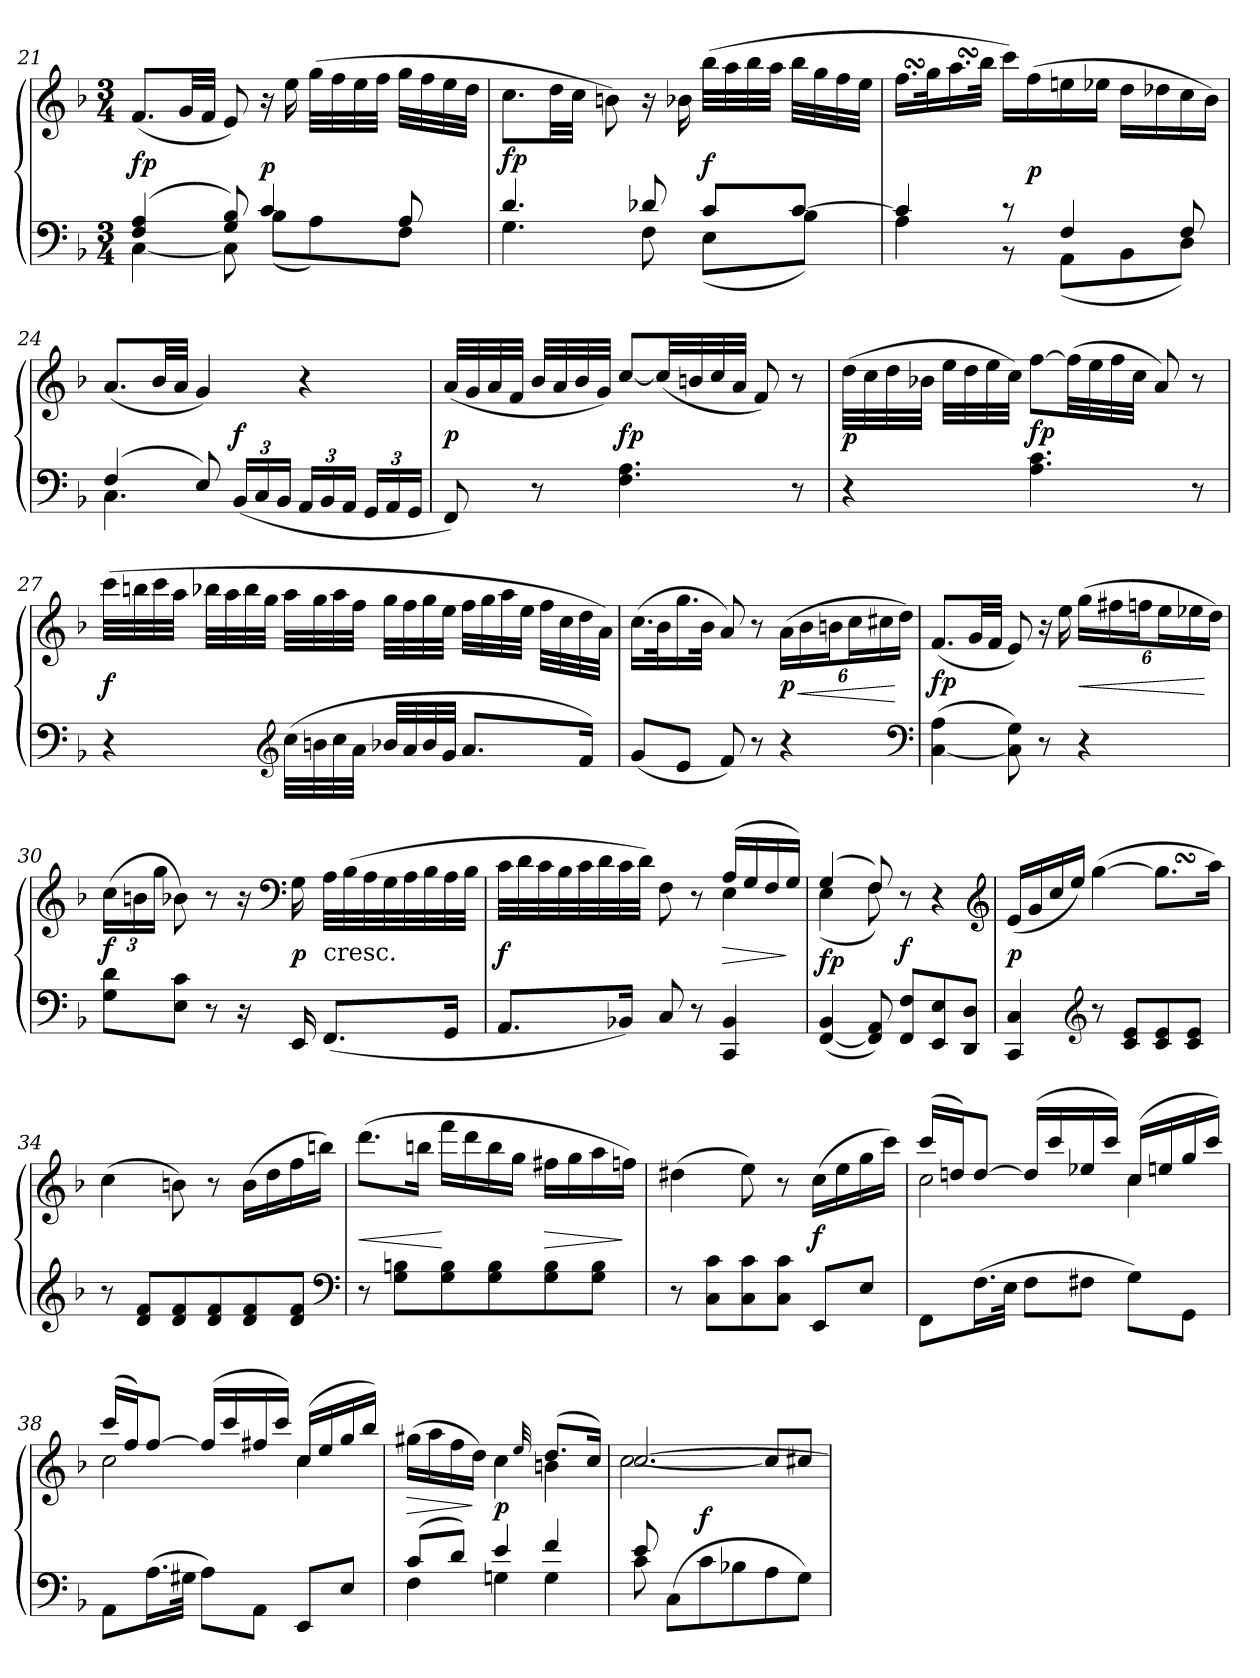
**kern	**kern	**dynam
*part1	*part1	*part1
*staff2	*staff1	*staff1/2
*clefF4	*clefG2	*
*k[b-]	*k[b-]	*
*F:	*F:	*
*M3/4	*M3/4	*
=21	=21	=21
*^	*	*
(4F 4A	[4C	(8.fL	fp
.	.	32gLL	.
.	.	32fJJJ	.
8G 8B-)	8C]	8e)	.
4c	(8B-L	16r	p
.	.	16ee	.
.	8A)	(32ggLLL	.
.	.	32ff	.
.	.	32ee	.
.	.	32ffJJJ	.
8A	8FJ	32ggLLL	.
.	.	32ff	.
.	.	32ee	.
.	.	32ddJJJ	.
=22	=22	=22	=22
4.d	4.G	8.ccL	fp
.	.	32ddLL	.
.	.	32ccJJJ	.
.	.	8bn)	.
8d-X	8F	16r	.
.	.	16b-X	.
8cL	(8EL	(32bb-LLL	f
.	.	32aa	.
.	.	32bb-	.
.	.	32aaJJJ	.
[8cJ	8B-J)	32bb-LLL	.
.	.	32gg	.
.	.	32ff	.
.	.	32eeJJJ	.
=23	=23	=23	=23
4c]	4A	16.ffSSsLL	.
.	.	32ggK	.
.	.	16.aaSsS	.
.	.	32bb-JJk	.
8r	8r	16cccLL)	.
.	.	(16ff	p
4F	(8AAL	16een	.
.	.	16ee-XJJ	.
.	8BB-	16ddLL	.
.	.	16dd-X	.
8F	8DJ)	16cc	.
.	.	16b-JJ)	.
=24	=24	=24	=24
*	*	*^	*
(4F	4.C	(8.aL	4.ryy	.
.	.	32b-LL	.	.
.	.	32aJJJ	.	.
8E)	.	4g)	.	.
(24BB-LL	4.ryy	.	4.ryy	f
24C	.	.	.	.
24BB-JJ	.	.	.	.
24AALL	.	4r	.	.
24BB-	.	.	.	.
24AAJJ	.	.	.	.
24GGLL	.	.	.	.
24AA	.	.	.	.
24GGJJ	.	.	.	.
*v	*v	*	*	*
*	*v	*v	*
=25	=25	=25
8FF)	(32aLLL	p
.	32g	.
.	32a	.
.	32fJJJ	.
8r	32b-LLL	.
.	32a	.
.	32b-	.
.	32gJJJ)	.
4.F 4.A	[8cc/L	fp
.	(32cc/LL]	.
.	32bn/	.
.	32cc/	.
.	32a/JJJ	.
.	8f)	.
8r	8r	.
=26	=26	=26
4r	(32ddLLL	p
.	32cc	.
.	32dd	.
.	32b-X\JJJ	.
.	32eeLLL	.
.	32dd	.
.	32ee	.
.	32ccJJJ)	.
4.A 4.c	[8ffL	fp
.	(32ffLL]	.
.	32ee	.
.	32ff	.
.	32ccJJJ	.
.	8a)	.
8r	8r	.
=27	=27	=27
4r	(32cccLLL	f
.	32bbn	.
.	32ccc	.
.	32aaJJJ	.
.	32bb-XLLL	.
.	32aa	.
.	32bb-	.
.	32ggJJJ	.
*clefG2	*	*
(32ccLLL	32aaLLL	.
32bn	32gg	.
32cc	32aa	.
32aJJJ	32ffJJJ	.
32b-XLLL	32ggLLL	.
32a	32ff	.
32b-	32gg	.
32gJJJ	32eeJJJ	.
8.aL	32ffLLL	.
.	32gg	.
.	32aa	.
.	32eeJJJ	.
.	32ffLLL	.
.	32cc	.
16fJk)	32dd	.
.	32aJJJ)	.
=28	=28	=28
(8gL	(16.ccLL	.
.	32b-K	.
8eJ	16.gg	.
.	32b-JJk	.
8f)	8a)	.
8r	8r	.
4r	(24aLL	< p
.	24b-	.
.	24bnJ	.
.	24ccL	.
.	24cc#X	.
.	24ddJJ)	[
*clefF4	*	*
=29	=29	=29
([4C 4A	(8.fL	fp
.	32gLL	.
.	32fJJJ	.
8C] 8G)	8e)	.
8r	16r	.
.	16ee	.
4r	(24ggLL	<
.	24ff#X	.
.	24ffnJ	.
.	24eeL	.
.	24ee-X	.
.	24ddJJ)	[
=30	=30	=30
8G 8dL	(24ccLL	f
.	24bn	.
.	24ggJJ	.
8E 8cJ	8b-X)	.
8r	8r	.
16r	16r	.
*	*clefF4	*
16EE	16G	p
!	!LO:TX:c:t=cresc.	!
(8.FFL	32ALLL	.
.	(32B-	.
.	32A	.
.	32G	.
.	32A	.
.	32B-	.
16GGJk	32A	.
.	32B-JJJ	.
=31	=31	=31
*	*^	*
8.AAL	32cLLL	2ryy	f
.	32d	.	.
.	32c	.	.
.	32B-	.	.
.	32c	.	.
.	32d	.	.
16BB-XJk)	32c	.	.
.	32dJJJ)	.	.
8C	8F	.	.
8r	8r	.	.
4CC 4BB-	(16ALL	4E	>
.	16G	.	.
.	16F	.	.
.	16GJJ)	.	]
=32	=32	=32	=32
(>[4FF 4BB-	(4G	(4E	fp
8FF] 8AA)	8F))	8F	.
8FF 8FL	4.ryy	8r	f
8EE 8E	.	4r	.
8DD 8DJ	.	.	.
*	*v	*v	*
*	*clefG2	*
=33	=33	=33
4CC 4C	(16eLL	p
.	16g	.
.	16cc	.
.	16eeJJ)	.
*clefG2	*	*
8r	([4gg	.
8c 8eL	.	.
8c 8e	8.ggSSSL]	.
8c 8eJ	.	.
.	16aaJk)	.
=34	=34	=34
8r	(4cc	.
8d 8fL	.	.
8d 8f	8bn)	.
8d 8f	8r	.
8d 8f	(16bLL	.
.	16dd	.
8d 8fJ	16ff	.
.	16bbnJJ)	.
*clefF4	*	*
=35	=35	=35
8r	(8.dddL	<
8G 8BnL	.	.
.	16bbnJk	.
8G 8B	16fffLL	[
.	16ddd	.
8G 8B	16bb	.
.	16ggJJ	.
8G 8B	16ff#XLL	>
.	16gg	.
8G 8BJ	16aa	.
.	16ffnJJ)	]
=36	=36	=36
8r	(4dd#X	.
8C 8cL	.	.
8C 8c	8ee)	.
8C 8cJ	8r	.
8EEL	(16ccLL	f
.	16ee	.
8EJ	16gg	.
.	16cccJJ)	.
=37	=37	=37
*	*^	*
8FF\L	(16cccLL	2cc	.
.	16ddnJ)	.	.
(16.F\L	[8ddJ	.	.
32E\JJk	.	.	.
8FL	(16ddLL]	.	.
.	16ccc	.	.
8F#XJ	16ee-X	.	.
.	16cccJJ)	.	.
8G\L)	(16ccLL	4cc	.
.	16een	.	.
8GG\J	16gg	.	.
.	16cccJJ)	.	.
=38	=38	=38	=38
8AAL	(16cccLL	2cc	.
.	16ffJ)	.	.
(16.AL	[8ffJ	.	.
32G#XJJk	.	.	.
8AL)	(16ffLL]	.	.
.	16ccc	.	.
8AAJ	16ff#X	.	.
.	16cccJJ)	.	.
8EEL	(16ccLL	4cc	.
.	16ee	.	.
8EJ	16gg	.	.
.	16bb-JJ)	.	.
=39	=39	=39	=39
*^	*	*	*
(8cL	4F	2ryy	(16gg#XLL	>
.	.	.	16aa	.
8dJ)	.	.	16ff	.
.	.	.	16ddJJ)	]
4e	4Gn	.	4cc	p
.	.	32qqee	.	.
4f	4G	(8.ddL	4bn	.
.	.	16ccJk)	.	.
=40	=40	=40	=40	=40
*	*	*	*^	*
8e	8c	[2.cc	[2cc	4ryy	.
8ryy	(8CL	.	.	.	.
2ryy	8c	.	.	2ryy	f
.	8B-X	.	.	.	.
.	8A	.	8cc/L]	.	.
.	8GJ)	.	8cc#X/J	.	.
*v	*v	*	*	*	*
*	*v	*v	*v	*
=	=	=
*-	*-	*-
